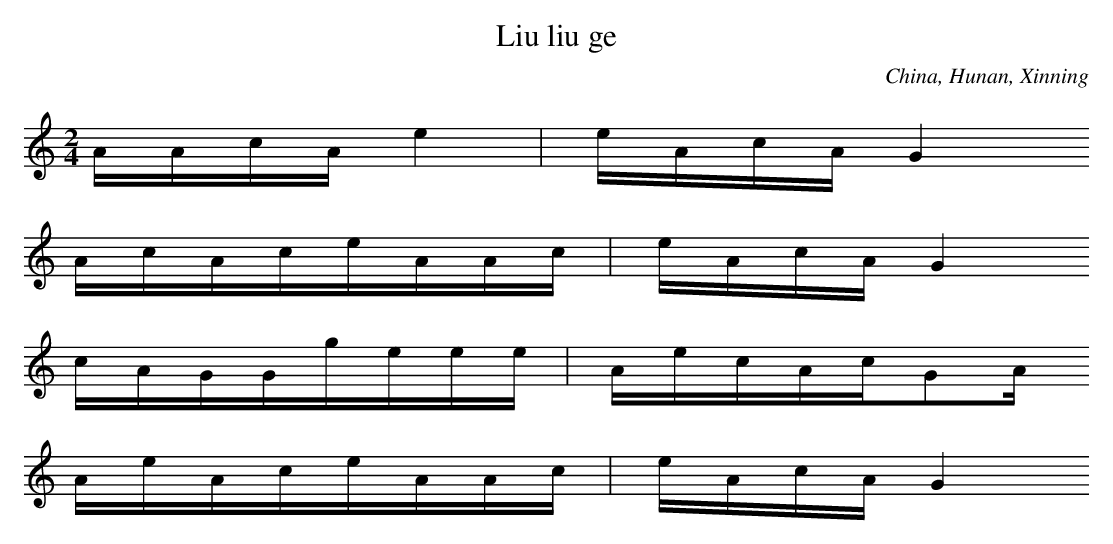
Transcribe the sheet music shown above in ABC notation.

X:1
T: Liu liu ge
O: China, Hunan, Xinning
M: 2/4
L: 1/16
K: C
AAcAe4 | eAcAG4
AcAceAAc | eAcAG4
cAGGgeee | AecAcG2A
AeAceAAc | eAcAG4
